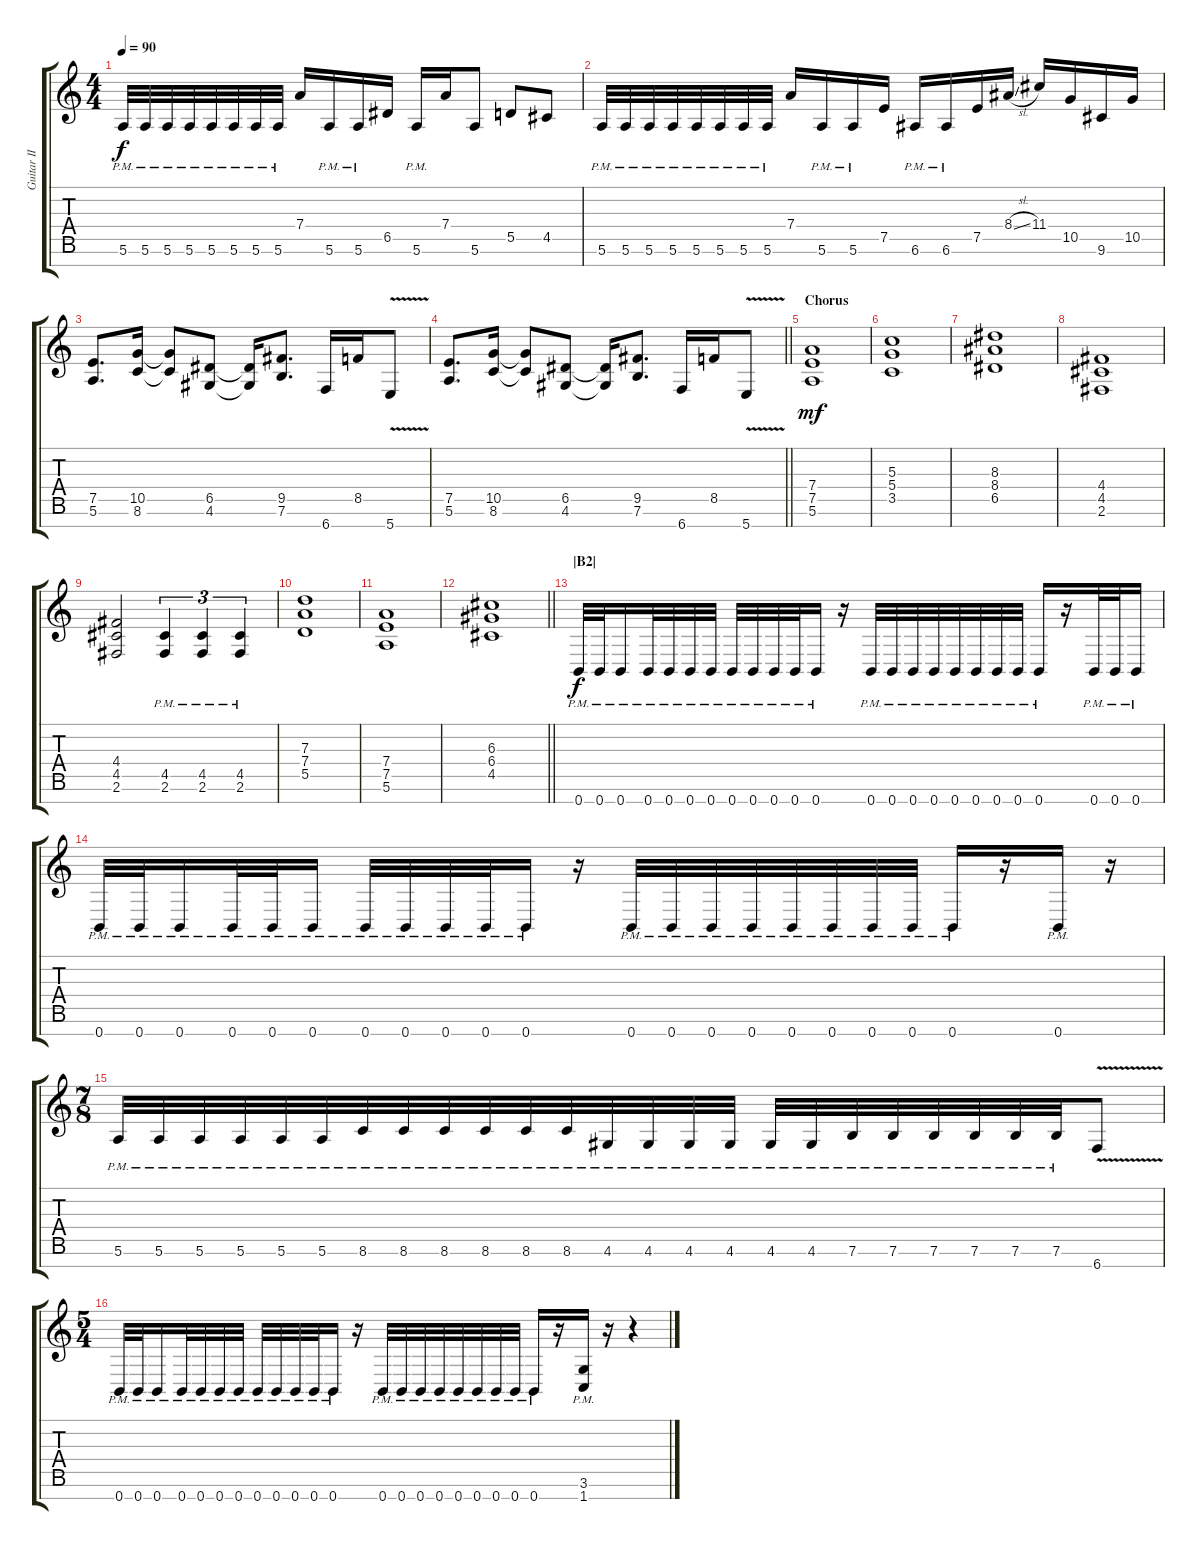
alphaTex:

\track ("Guitar II" "Guitar II") {instrument distortionguitar}
\staff {score tabs}
\tuning (E4 B3 G3 D3 A2 E2 B1) {hide}
\ts (4 4)
\tempo 90
\clef g2
\ks c
5.6{pm}.32{dy f} 5.6{pm}.32 5.6{pm}.32 5.6{pm}.32 5.6{pm}.32 5.6{pm}.32 5.6{pm}.32 5.6{pm}.32 7.4.16 5.6{pm}.16 5.6{pm}.16 6.5.16 5.6{pm}.16 7.4.16 5.6.8 5.5.8 4.5.8 |
5.6{pm}.32 5.6{pm}.32 5.6{pm}.32 5.6{pm}.32 5.6{pm}.32 5.6{pm}.32 5.6{pm}.32 5.6{pm}.32 7.4.16 5.6{pm}.16 5.6{pm}.16 7.5.16 6.6{pm}.16 6.6{pm}.16 7.5.16 8.4{sl}.16 11.4.16 10.5.16 9.6.16 10.5.16 |
(7.5 5.6).8{d} (10.5 8.6).16 (10.5{t} 8.6{t}).8 (6.5 4.6).8 (6.5{t} 4.6{t}).16 (9.5 7.6).8{d} 6.7.16 8.5.16 5.7{v}.8 |
\barLineRight lightlight
(7.5 5.6).8{d} (10.5 8.6).16 (10.5{t} 8.6{t}).8 (6.5 4.6).8 (6.5{t} 4.6{t}).16 (9.5 7.6).8{d} 6.7.16 8.5.16 5.7{v}.8 |
\section ("" "Chorus")
(7.4 7.5 5.6).1{dy mf} |
(5.3 5.4 3.5).1 |
(8.3 8.4 6.5).1 |
(4.4 4.5 2.6).1 |
(4.4 4.5 2.6).2 (4.5{pm} 2.6{pm}).4{tu (3 2)} (4.5{pm} 2.6{pm}).4{tu (3 2)} (4.5{pm} 2.6{pm}).4{tu (3 2)} |
(7.3 7.4 5.5).1 |
(7.4 7.5 5.6).1 |
\barLineRight lightlight
(6.3 6.4 4.5).1 |
\section ("" "|B2|")
0.7{pm}.32{dy f} 0.7{pm}.32 0.7{pm}.16 0.7{pm}.32 0.7{pm}.32 0.7{pm}.32 0.7{pm}.32 0.7{pm}.32 0.7{pm}.32 0.7{pm}.32 0.7{pm}.32 0.7{pm}.16 r.16 0.7{pm}.32 0.7{pm}.32 0.7{pm}.32 0.7{pm}.32 0.7{pm}.32 0.7{pm}.32 0.7{pm}.32 0.7{pm}.32 0.7{pm}.16 r.16 0.7{pm}.32 0.7{pm}.32 0.7{pm}.16 |
0.7{pm}.32 0.7{pm}.32 0.7{pm}.16 0.7{pm}.32 0.7{pm}.32 0.7{pm}.16 0.7{pm}.32 0.7{pm}.32 0.7{pm}.32 0.7{pm}.32 0.7{pm}.16 r.16 0.7{pm}.32 0.7{pm}.32 0.7{pm}.32 0.7{pm}.32 0.7{pm}.32 0.7{pm}.32 0.7{pm}.32 0.7{pm}.32 0.7{pm}.16 r.16 0.7{pm}.16 r.16 |
\ts (7 8)
5.6{pm}.32 5.6{pm}.32 5.6{pm}.32 5.6{pm}.32{beam merge} 5.6{pm}.32 5.6{pm}.32 8.6{pm}.32 8.6{pm}.32 8.6{pm}.32 8.6{pm}.32 8.6{pm}.32 8.6{pm}.32{beam merge} 4.6{pm}.32 4.6{pm}.32 4.6{pm}.32 4.6{pm}.32 4.6{pm}.32 4.6{pm}.32 7.6{pm}.32 7.6{pm}.32{beam merge} 7.6{pm}.32 7.6{pm}.32 7.6{pm}.32 7.6{pm}.32 6.7{v}.8 |
\ts (5 4)
0.7{pm}.32 0.7{pm}.32 0.7{pm}.16 0.7{pm}.32 0.7{pm}.32 0.7{pm}.32 0.7{pm}.32 0.7{pm}.32 0.7{pm}.32 0.7{pm}.32 0.7{pm}.32 0.7{pm}.16 r.16 0.7{pm}.32 0.7{pm}.32 0.7{pm}.32 0.7{pm}.32 0.7{pm}.32 0.7{pm}.32 0.7{pm}.32 0.7{pm}.32 0.7{pm}.16 r.16 (3.6{pm} 1.7{pm}).16 r.16 r.4
